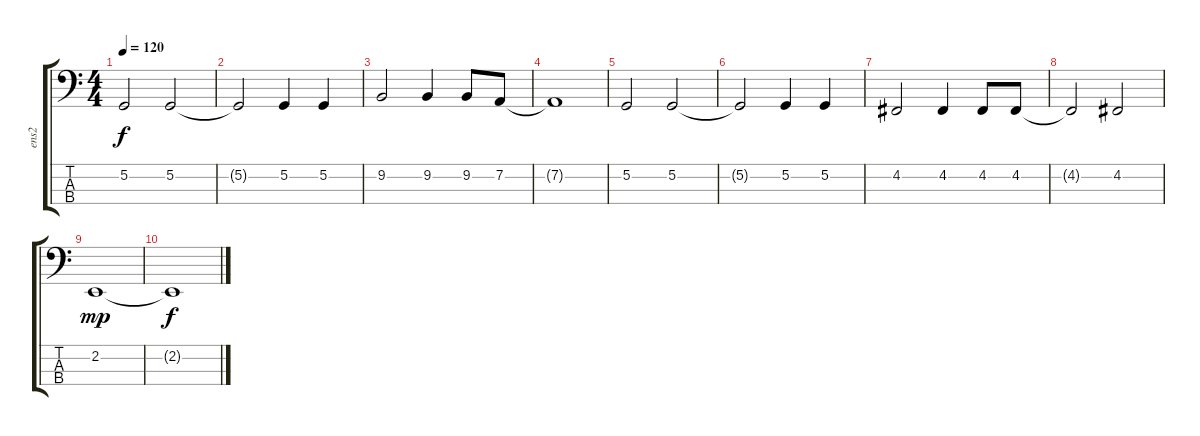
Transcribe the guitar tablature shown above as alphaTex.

\track ("ens2" "ens2") {instrument orchestrahit}
\staff {score tabs}
\tuning (G2 D2 A1 E1) {hide}
\ts (4 4)
\tempo 120
\clef f4
\ks c
5.2.2{dy f} 5.2.2 |
5.2{t}.2 5.2.4 5.2.4 |
9.2.2 9.2.4 9.2.8 7.2.8 |
7.2{t}.1 |
5.2.2 5.2.2 |
5.2{t}.2 5.2.4 5.2.4 |
4.2.2 4.2.4 4.2.8 4.2.8 |
4.2{t}.2 4.2.2 |
2.2.1{dy mp} |
2.2{t}.1{dy f}
